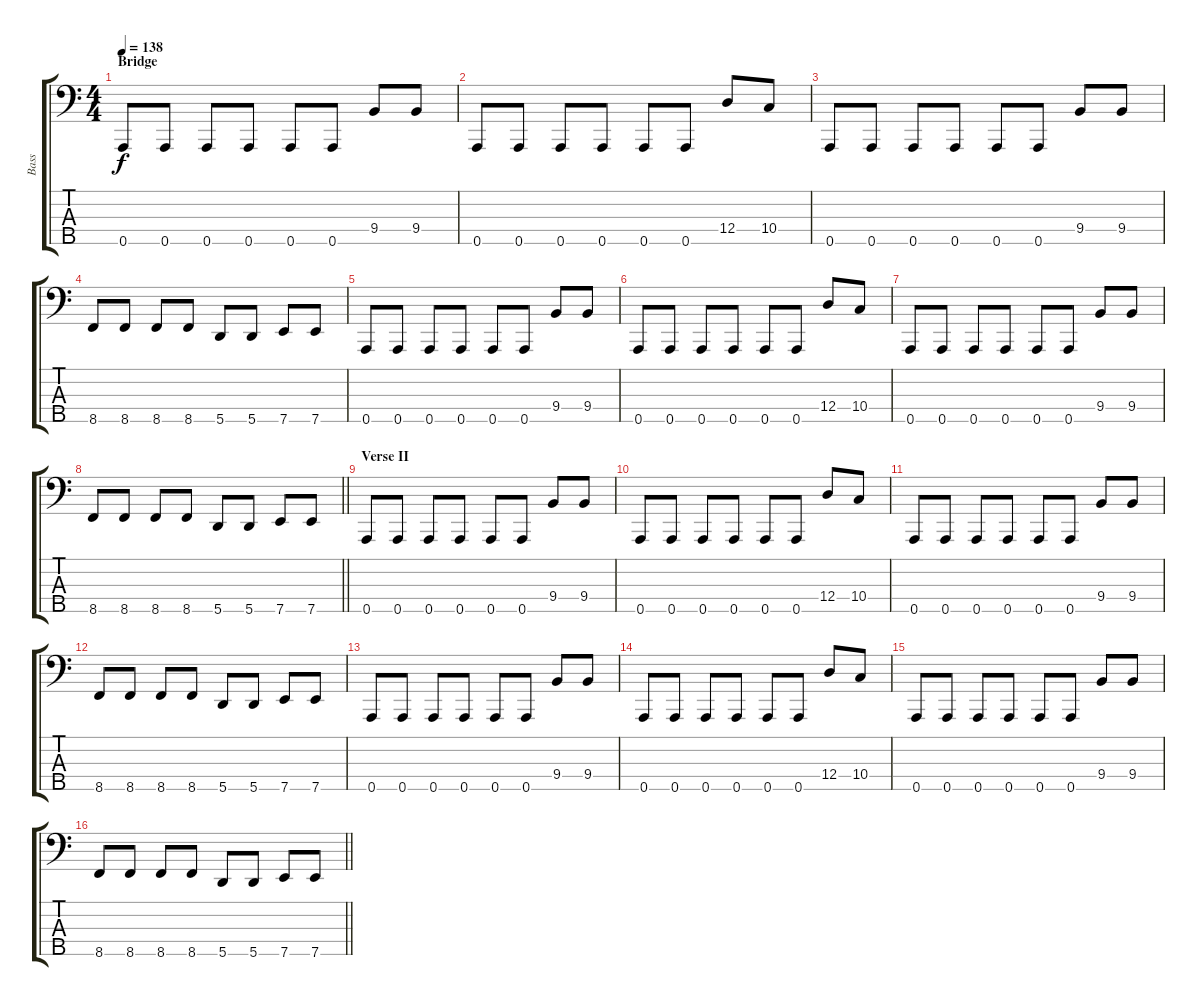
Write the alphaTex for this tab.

\track ("Bass" "Bass") {instrument electricbasspick}
\staff {score tabs}
\tuning (F2 C2 G1 D1 A0) {hide}
\ts (4 4)
\section ("" "Bridge")
\tempo 138
\clef f4
\ks c
0.5.8{dy f} 0.5.8 0.5.8 0.5.8 0.5.8 0.5.8 9.4.8 9.4.8 |
0.5.8 0.5.8 0.5.8 0.5.8 0.5.8 0.5.8 12.4.8 10.4.8 |
0.5.8 0.5.8 0.5.8 0.5.8 0.5.8 0.5.8 9.4.8 9.4.8 |
8.5.8 8.5.8 8.5.8 8.5.8 5.5.8 5.5.8 7.5.8 7.5.8 |
0.5.8 0.5.8 0.5.8 0.5.8 0.5.8 0.5.8 9.4.8 9.4.8 |
0.5.8 0.5.8 0.5.8 0.5.8 0.5.8 0.5.8 12.4.8 10.4.8 |
0.5.8 0.5.8 0.5.8 0.5.8 0.5.8 0.5.8 9.4.8 9.4.8 |
\barLineRight lightlight
8.5.8 8.5.8 8.5.8 8.5.8 5.5.8 5.5.8 7.5.8 7.5.8 |
\section ("" "Verse II")
0.5.8 0.5.8 0.5.8 0.5.8 0.5.8 0.5.8 9.4.8 9.4.8 |
0.5.8 0.5.8 0.5.8 0.5.8 0.5.8 0.5.8 12.4.8 10.4.8 |
0.5.8 0.5.8 0.5.8 0.5.8 0.5.8 0.5.8 9.4.8 9.4.8 |
8.5.8 8.5.8 8.5.8 8.5.8 5.5.8 5.5.8 7.5.8 7.5.8 |
0.5.8 0.5.8 0.5.8 0.5.8 0.5.8 0.5.8 9.4.8 9.4.8 |
0.5.8 0.5.8 0.5.8 0.5.8 0.5.8 0.5.8 12.4.8 10.4.8 |
0.5.8 0.5.8 0.5.8 0.5.8 0.5.8 0.5.8 9.4.8 9.4.8 |
\barLineRight lightlight
8.5.8 8.5.8 8.5.8 8.5.8 5.5.8 5.5.8 7.5.8 7.5.8
